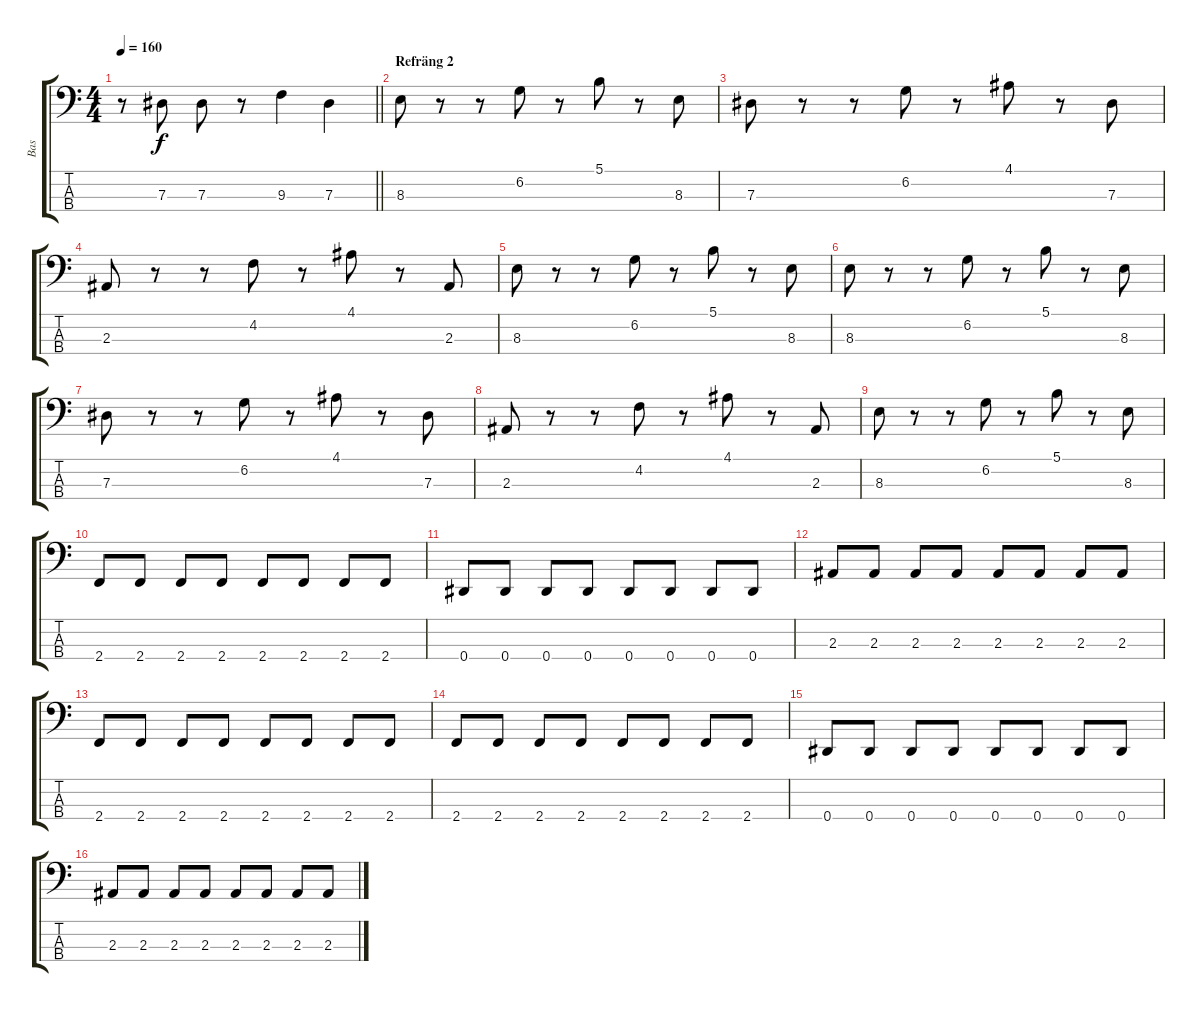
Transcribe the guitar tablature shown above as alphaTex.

\track ("Bas" "Bas") {instrument electricbassfinger}
\staff {score tabs}
\tuning (Gb2 Db2 Ab1 Eb1) {hide}
\ts (4 4)
\tempo 160
\clef f4
\barLineRight lightlight
\ks c
r.8{dy f} 7.3.8 7.3.8 r.8 9.3.4 7.3.4 |
\section ("" "Refräng 2")
8.3.8 r.8 r.8 6.2.8 r.8 5.1.8 r.8 8.3.8 |
7.3.8 r.8 r.8 6.2.8 r.8 4.1.8 r.8 7.3.8 |
2.3.8 r.8 r.8 4.2.8 r.8 4.1.8 r.8 2.3.8 |
8.3.8 r.8 r.8 6.2.8 r.8 5.1.8 r.8 8.3.8 |
8.3.8 r.8 r.8 6.2.8 r.8 5.1.8 r.8 8.3.8 |
7.3.8 r.8 r.8 6.2.8 r.8 4.1.8 r.8 7.3.8 |
2.3.8 r.8 r.8 4.2.8 r.8 4.1.8 r.8 2.3.8 |
8.3.8 r.8 r.8 6.2.8 r.8 5.1.8 r.8 8.3.8 |
2.4.8 2.4.8 2.4.8 2.4.8 2.4.8 2.4.8 2.4.8 2.4.8 |
0.4.8 0.4.8 0.4.8 0.4.8 0.4.8 0.4.8 0.4.8 0.4.8 |
2.3.8 2.3.8 2.3.8 2.3.8 2.3.8 2.3.8 2.3.8 2.3.8 |
2.4.8 2.4.8 2.4.8 2.4.8 2.4.8 2.4.8 2.4.8 2.4.8 |
2.4.8 2.4.8 2.4.8 2.4.8 2.4.8 2.4.8 2.4.8 2.4.8 |
0.4.8 0.4.8 0.4.8 0.4.8 0.4.8 0.4.8 0.4.8 0.4.8 |
2.3.8 2.3.8 2.3.8 2.3.8 2.3.8 2.3.8 2.3.8 2.3.8
